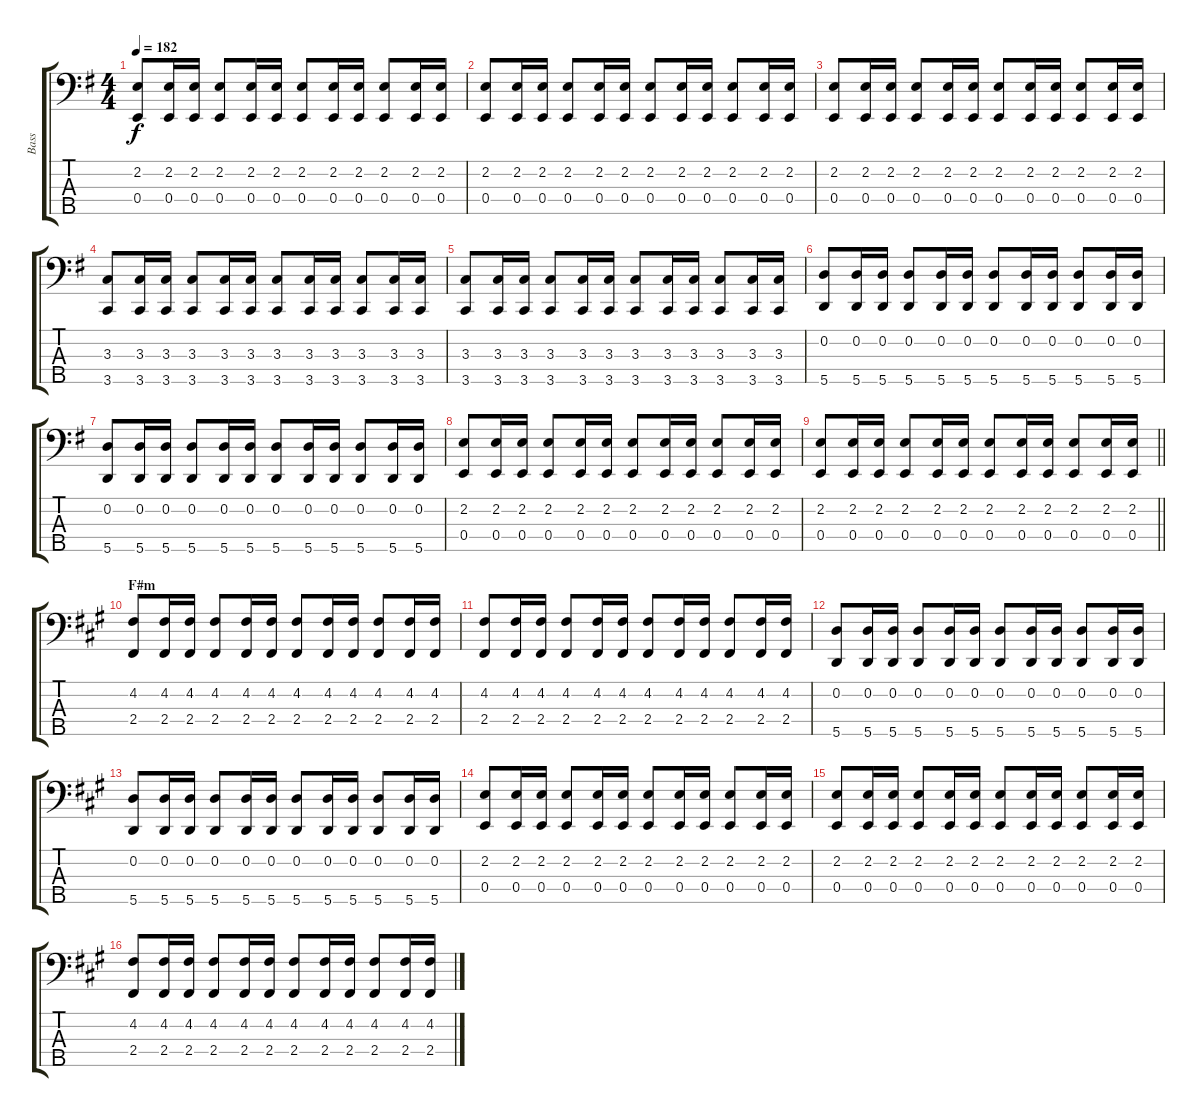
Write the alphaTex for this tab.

\track ("Bass" "Bass") {instrument electricbasspick}
\staff {score tabs}
\tuning (G2 D2 A1 E1 A0) {hide}
\ts (4 4)
\tempo 182
\clef f4
\ks eminor
(2.2 0.4).8{dy f} (2.2 0.4).16 (2.2 0.4).16 (2.2 0.4).8 (2.2 0.4).16 (2.2 0.4).16 (2.2 0.4).8 (2.2 0.4).16 (2.2 0.4).16 (2.2 0.4).8 (2.2 0.4).16 (2.2 0.4).16 |
(2.2 0.4).8 (2.2 0.4).16 (2.2 0.4).16 (2.2 0.4).8 (2.2 0.4).16 (2.2 0.4).16 (2.2 0.4).8 (2.2 0.4).16 (2.2 0.4).16 (2.2 0.4).8 (2.2 0.4).16 (2.2 0.4).16 |
(2.2 0.4).8 (2.2 0.4).16 (2.2 0.4).16 (2.2 0.4).8 (2.2 0.4).16 (2.2 0.4).16 (2.2 0.4).8 (2.2 0.4).16 (2.2 0.4).16 (2.2 0.4).8 (2.2 0.4).16 (2.2 0.4).16 |
(3.3 3.5).8 (3.3 3.5).16 (3.3 3.5).16 (3.3 3.5).8 (3.3 3.5).16 (3.3 3.5).16 (3.3 3.5).8 (3.3 3.5).16 (3.3 3.5).16 (3.3 3.5).8 (3.3 3.5).16 (3.3 3.5).16 |
(3.3 3.5).8 (3.3 3.5).16 (3.3 3.5).16 (3.3 3.5).8 (3.3 3.5).16 (3.3 3.5).16 (3.3 3.5).8 (3.3 3.5).16 (3.3 3.5).16 (3.3 3.5).8 (3.3 3.5).16 (3.3 3.5).16 |
(0.2 5.5).8 (0.2 5.5).16 (0.2 5.5).16 (0.2 5.5).8 (0.2 5.5).16 (0.2 5.5).16 (0.2 5.5).8 (0.2 5.5).16 (0.2 5.5).16 (0.2 5.5).8 (0.2 5.5).16 (0.2 5.5).16 |
(0.2 5.5).8 (0.2 5.5).16 (0.2 5.5).16 (0.2 5.5).8 (0.2 5.5).16 (0.2 5.5).16 (0.2 5.5).8 (0.2 5.5).16 (0.2 5.5).16 (0.2 5.5).8 (0.2 5.5).16 (0.2 5.5).16 |
(2.2 0.4).8 (2.2 0.4).16 (2.2 0.4).16 (2.2 0.4).8 (2.2 0.4).16 (2.2 0.4).16 (2.2 0.4).8 (2.2 0.4).16 (2.2 0.4).16 (2.2 0.4).8 (2.2 0.4).16 (2.2 0.4).16 |
\barLineRight lightlight
(2.2 0.4).8 (2.2 0.4).16 (2.2 0.4).16 (2.2 0.4).8 (2.2 0.4).16 (2.2 0.4).16 (2.2 0.4).8 (2.2 0.4).16 (2.2 0.4).16 (2.2 0.4).8 (2.2 0.4).16 (2.2 0.4).16 |
\section ("" "F#m")
\ks f#minor
(4.2 2.4).8 (4.2 2.4).16 (4.2 2.4).16 (4.2 2.4).8 (4.2 2.4).16 (4.2 2.4).16 (4.2 2.4).8 (4.2 2.4).16 (4.2 2.4).16 (4.2 2.4).8 (4.2 2.4).16 (4.2 2.4).16 |
(4.2 2.4).8 (4.2 2.4).16 (4.2 2.4).16 (4.2 2.4).8 (4.2 2.4).16 (4.2 2.4).16 (4.2 2.4).8 (4.2 2.4).16 (4.2 2.4).16 (4.2 2.4).8 (4.2 2.4).16 (4.2 2.4).16 |
(0.2 5.5).8 (0.2 5.5).16 (0.2 5.5).16 (0.2 5.5).8 (0.2 5.5).16 (0.2 5.5).16 (0.2 5.5).8 (0.2 5.5).16 (0.2 5.5).16 (0.2 5.5).8 (0.2 5.5).16 (0.2 5.5).16 |
(0.2 5.5).8 (0.2 5.5).16 (0.2 5.5).16 (0.2 5.5).8 (0.2 5.5).16 (0.2 5.5).16 (0.2 5.5).8 (0.2 5.5).16 (0.2 5.5).16 (0.2 5.5).8 (0.2 5.5).16 (0.2 5.5).16 |
(2.2 0.4).8 (2.2 0.4).16 (2.2 0.4).16 (2.2 0.4).8 (2.2 0.4).16 (2.2 0.4).16 (2.2 0.4).8 (2.2 0.4).16 (2.2 0.4).16 (2.2 0.4).8 (2.2 0.4).16 (2.2 0.4).16 |
(2.2 0.4).8 (2.2 0.4).16 (2.2 0.4).16 (2.2 0.4).8 (2.2 0.4).16 (2.2 0.4).16 (2.2 0.4).8 (2.2 0.4).16 (2.2 0.4).16 (2.2 0.4).8 (2.2 0.4).16 (2.2 0.4).16 |
(4.2 2.4).8 (4.2 2.4).16 (4.2 2.4).16 (4.2 2.4).8 (4.2 2.4).16 (4.2 2.4).16 (4.2 2.4).8 (4.2 2.4).16 (4.2 2.4).16 (4.2 2.4).8 (4.2 2.4).16 (4.2 2.4).16
